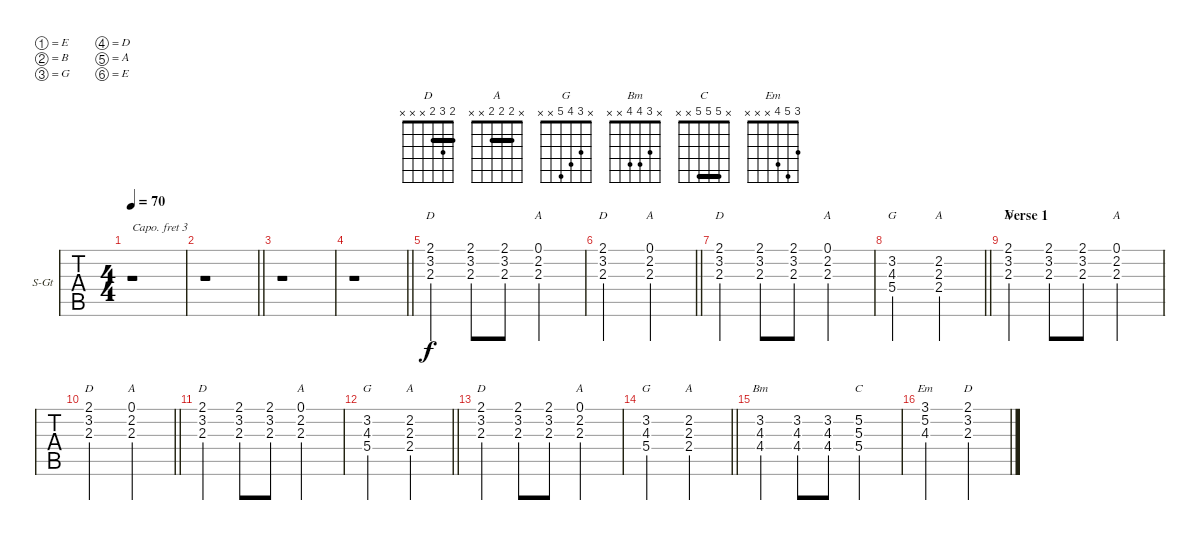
\bracketExtendMode groupsimilarinstruments
\firstSystemTrackNameOrientation horizontal
\otherSystemsTrackNameOrientation horizontal
\track ("Mandoline" "S-Gt") {instrument acousticguitarsteel}
\staff {tabs}
\capo 3
\tuning (E5 B4 G4 D4 A3 E3)
\chord ("D" 2 3 2 x x x) {barre 2}
\chord ("A" 0 2 2 x x x)
\chord ("G" x 3 4 5 x x)
\chord ("A" x 2 2 2 x x) {barre (2 2)}
\chord ("Bm" x 3 4 4 x x)
\chord ("C" x 5 5 5 x x) {barre (5 5)}
\chord ("Em" 3 5 4 x x x)
\ts (4 4)
\beaming (8 2 2 2 2)
\tempo 70
\clef g2
\ks c
r.1{dy f instrument acousticguitarsteel} |
\barLineRight lightlight
r.1 |
r.1 |
\barLineRight lightlight
r.1 |
(2.1 3.2 2.3).4{ch "D" ot 8va} (2.1 3.2 2.3).8{ot 8va} (2.1 3.2 2.3).8{ot 8va} (0.1 2.2 2.3).2{ch "A" ot 8va} |
\barLineRight lightlight
(2.1 3.2 2.3).2{ch "D" ot 8va} (0.1 2.2 2.3).2{ch "A" ot 8va} |
(2.1 3.2 2.3).4{ch "D" ot 8va} (2.1 3.2 2.3).8{ot 8va} (2.1 3.2 2.3).8{ot 8va} (0.1 2.2 2.3).2{ch "A" ot 8va} |
\barLineRight lightlight
(3.2 4.3 5.4).2{ch "G" ot 8va} (2.2 2.3 2.4).2{ch "A" ot 8va} |
\section ("" "Verse 1")
(2.1 3.2 2.3).4{ch "D" ot 8va} (2.1 3.2 2.3).8{ot 8va} (2.1 3.2 2.3).8{ot 8va} (0.1 2.2 2.3).2{ch "A" ot 8va} |
\barLineRight lightlight
(2.1 3.2 2.3).2{ch "D" ot 8va} (0.1 2.2 2.3).2{ch "A" ot 8va} |
(2.1 3.2 2.3).4{ch "D" ot 8va} (2.1 3.2 2.3).8{ot 8va} (2.1 3.2 2.3).8{ot 8va} (0.1 2.2 2.3).2{ch "A" ot 8va} |
\barLineRight lightlight
(3.2 4.3 5.4).2{ch "G" ot 8va} (2.2 2.3 2.4).2{ch "A" ot 8va} |
(2.1 3.2 2.3).4{ch "D" ot 8va} (2.1 3.2 2.3).8{ot 8va} (2.1 3.2 2.3).8{ot 8va} (0.1 2.2 2.3).2{ch "A" ot 8va} |
\barLineRight lightlight
(3.2 4.3 5.4).2{ch "G" ot 8va} (2.2 2.3 2.4).2{ch "A" ot 8va} |
(3.2 4.3 4.4).4{ch "Bm" ot 8va} (3.2 4.3 4.4).8{ot 8va} (3.2 4.3 4.4).8{ot 8va} (5.2 5.3 5.4).2{ch "C" ot 8va} |
(3.1 5.2 4.3).2{ch "Em" ot 8va} (2.1 3.2 2.3).2{ch "D" ot 8va}
